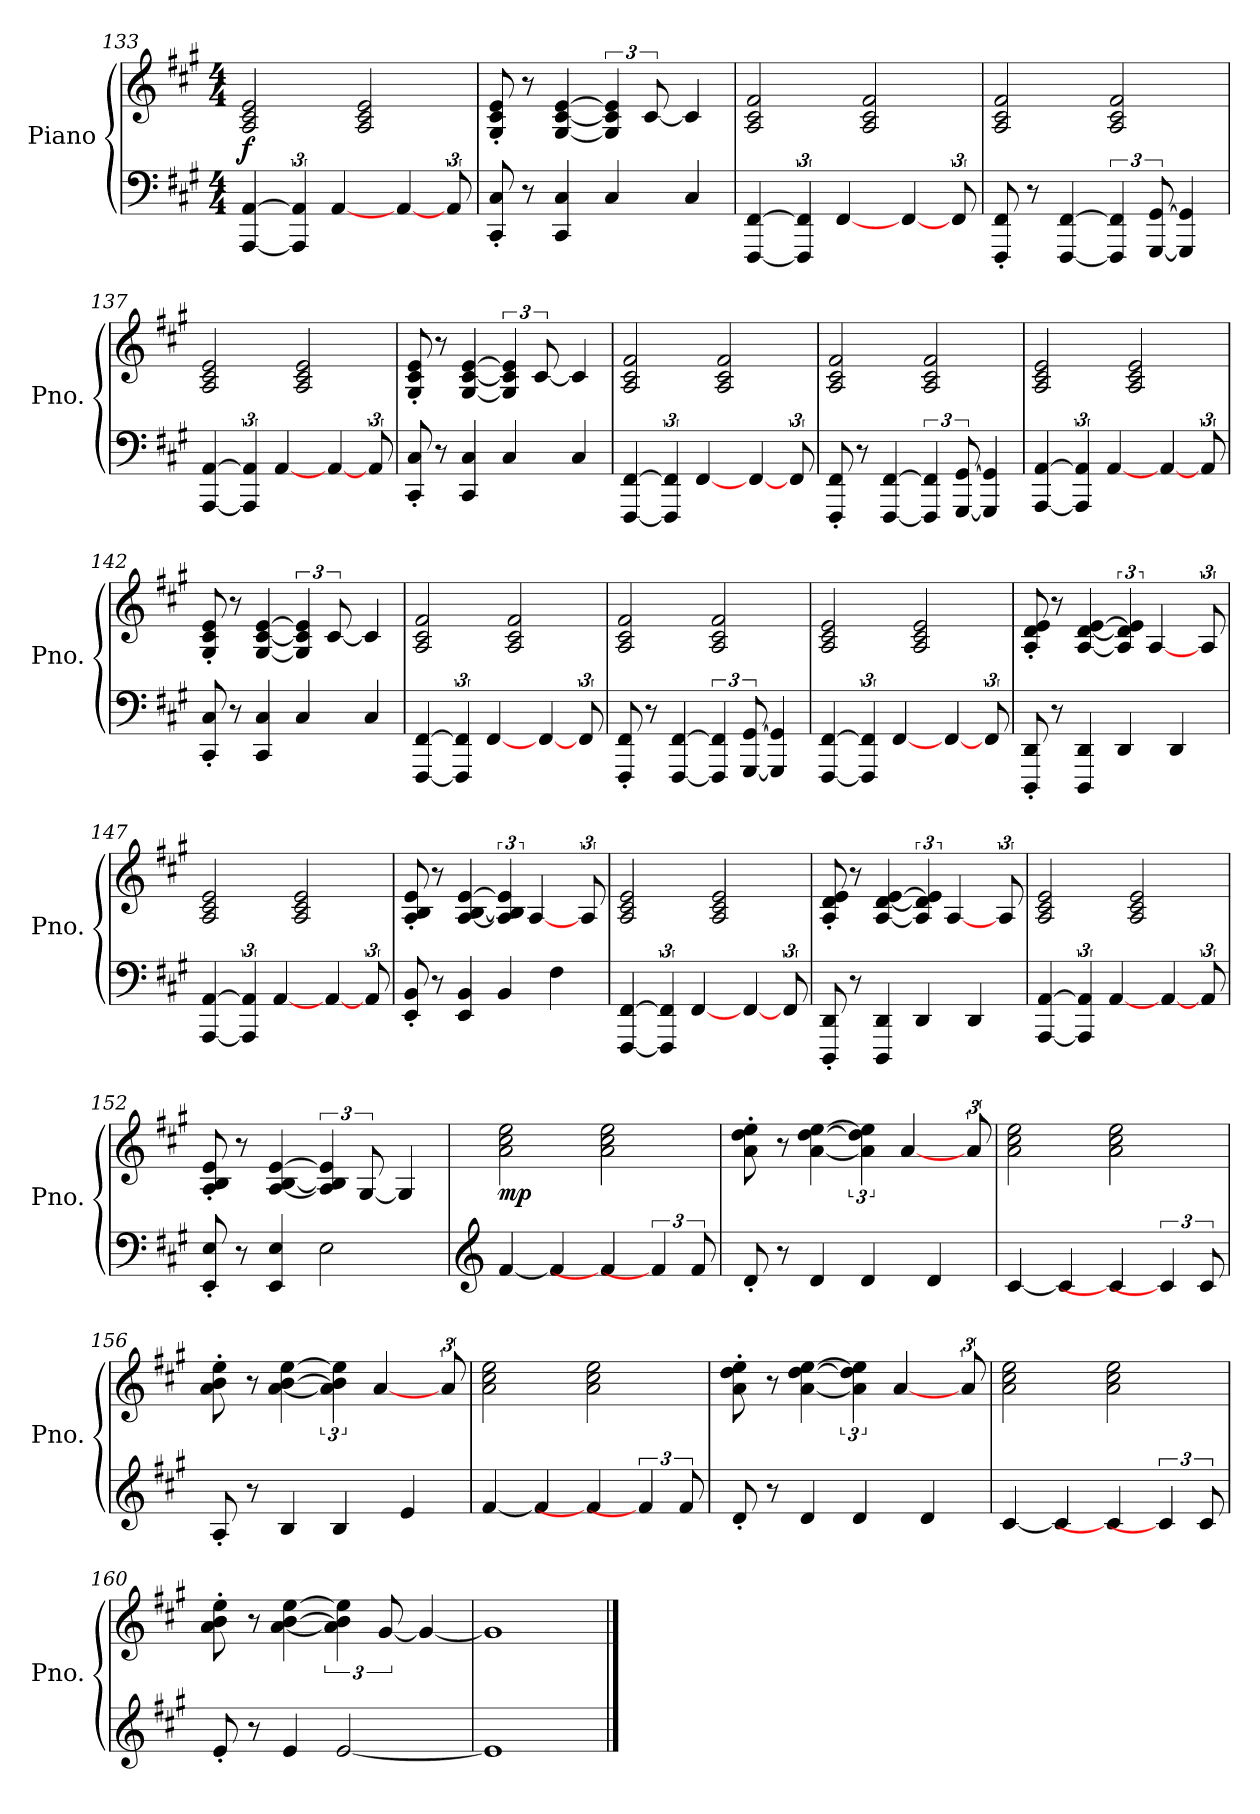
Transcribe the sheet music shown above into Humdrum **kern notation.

**kern	**kern	**dynam
*part1	*part1	*part1
*staff2	*staff1	*staff1/2
*I"Piano	*	*
*I'Pno.	*	*
*clefF4	*clefG2	*
*k[f#c#g#]	*k[f#c#g#]	*
*M4/4	*M4/4	*
=133	=133	=133
!	!	!LO:DY:b
[4AAA/ [4AA/	2A/ 2c#/ 2e/	f
6AAA/] 6AA/]	.	.
[4AA/	.	.
.	2A/ 2c#/ 2e/	.
[4AA/	.	.
12AA/	.	.
=134	=134	=134
8CC#/' 8C#/'	8G#/' 8c#/' 8e/'	.
8r	8r	.
4CC#/ 4C#/	[4G#/ [4c#/ [4e/	.
4C#/	6G#/] 6c#/] 6e/]	.
.	[12c#/	.
4C#/	4c#/]	.
=135	=135	=135
[4FFF#/ [4FF#/	2A/ 2c#/ 2f#/	.
6FFF#/] 6FF#/]	.	.
[4FF#/	.	.
.	2A/ 2c#/ 2f#/	.
[4FF#/	.	.
12FF#/	.	.
!!LO:LB:g=z
=136	=136	=136
8FFF#/' 8FF#/'	2A/ 2c#/ 2f#/	.
8r	.	.
[4FFF#/ [4FF#/	.	.
6FFF#/] 6FF#/]	2A/ 2c#/ 2f#/	.
[12GGG#/ [12GG#/	.	.
4GGG#/] 4GG#/]	.	.
=137	=137	=137
[4AAA/ [4AA/	2A/ 2c#/ 2e/	.
6AAA/] 6AA/]	.	.
[4AA/	.	.
.	2A/ 2c#/ 2e/	.
[4AA/	.	.
12AA/	.	.
=138	=138	=138
8CC#/' 8C#/'	8G#/' 8c#/' 8e/'	.
8r	8r	.
4CC#/ 4C#/	[4G#/ [4c#/ [4e/	.
4C#/	6G#/] 6c#/] 6e/]	.
.	[12c#/	.
4C#/	4c#/]	.
=139	=139	=139
[4FFF#/ [4FF#/	2A/ 2c#/ 2f#/	.
6FFF#/] 6FF#/]	.	.
[4FF#/	.	.
.	2A/ 2c#/ 2f#/	.
[4FF#/	.	.
12FF#/	.	.
!!LO:PB:g=z
=140	=140	=140
8FFF#/' 8FF#/'	2A/ 2c#/ 2f#/	.
8r	.	.
[4FFF#/ [4FF#/	.	.
6FFF#/] 6FF#/]	2A/ 2c#/ 2f#/	.
[12GGG#/ [12GG#/	.	.
4GGG#/] 4GG#/]	.	.
=141	=141	=141
[4AAA/ [4AA/	2A/ 2c#/ 2e/	.
6AAA/] 6AA/]	.	.
[4AA/	.	.
.	2A/ 2c#/ 2e/	.
[4AA/	.	.
12AA/	.	.
=142	=142	=142
8CC#/' 8C#/'	8G#/' 8c#/' 8e/'	.
8r	8r	.
4CC#/ 4C#/	[4G#/ [4c#/ [4e/	.
4C#/	6G#/] 6c#/] 6e/]	.
.	[12c#/	.
4C#/	4c#/]	.
=143	=143	=143
[4FFF#/ [4FF#/	2A/ 2c#/ 2f#/	.
6FFF#/] 6FF#/]	.	.
[4FF#/	.	.
.	2A/ 2c#/ 2f#/	.
[4FF#/	.	.
12FF#/	.	.
!!LO:LB:g=z
=144	=144	=144
8FFF#/' 8FF#/'	2A/ 2c#/ 2f#/	.
8r	.	.
[4FFF#/ [4FF#/	.	.
6FFF#/] 6FF#/]	2A/ 2c#/ 2f#/	.
[12GGG#/ [12GG#/	.	.
4GGG#/] 4GG#/]	.	.
=145	=145	=145
[4FFF#/ [4FF#/	2A/ 2c#/ 2e/	.
6FFF#/] 6FF#/]	.	.
[4FF#/	.	.
.	2A/ 2c#/ 2e/	.
[4FF#/	.	.
12FF#/	.	.
=146	=146	=146
8DDD/' 8DD/'	8A/' 8d/' 8e/'	.
8r	8r	.
4DDD/ 4DD/	[4A/ [4d/ [4e/	.
4DD/	6A/] 6d/] 6e/]	.
.	[4A/	.
4DD/	.	.
.	12A/	.
=147	=147	=147
[4AAA/ [4AA/	2A/ 2c#/ 2e/	.
6AAA/] 6AA/]	.	.
[4AA/	.	.
.	2A/ 2c#/ 2e/	.
[4AA/	.	.
12AA/	.	.
!!LO:LB:g=z
=148	=148	=148
8EE/' 8BB/'	8A/' 8B/' 8e/'	.
8r	8r	.
4EE/ 4BB/	[4A/ [4B/ [4e/	.
4BB/	6A/] 6B/] 6e/]	.
.	[4A/	.
4F#\	.	.
.	12A/	.
=149	=149	=149
[4FFF#/ [4FF#/	2A/ 2c#/ 2e/	.
6FFF#/] 6FF#/]	.	.
[4FF#/	.	.
.	2A/ 2c#/ 2e/	.
[4FF#/	.	.
12FF#/	.	.
=150	=150	=150
8DDD/' 8DD/'	8A/' 8d/' 8e/'	.
8r	8r	.
4DDD/ 4DD/	[4A/ [4d/ [4e/	.
4DD/	6A/] 6d/] 6e/]	.
.	[4A/	.
4DD/	.	.
.	12A/	.
=151	=151	=151
[4AAA/ [4AA/	2A/ 2c#/ 2e/	.
6AAA/] 6AA/]	.	.
[4AA/	.	.
.	2A/ 2c#/ 2e/	.
[4AA/	.	.
12AA/	.	.
!!LO:LB:g=z
=152	=152	=152
8EE/' 8E/'	8A/' 8B/' 8e/'	.
8r	8r	.
4EE/ 4E/	[4A/ [4B/ [4e/	.
2E\	6A/] 6B/] 6e/]	.
.	[12G#/	.
.	4G#/]	.
=153	=153	=153
*clefG2	*	*
!	!	!LO:DY:b
[4f#/	2a\ 2cc#\ 2ee\	mp
4f#/]	.	.
4f#/]	2a\ 2cc#\ 2ee\	.
6f#/]	.	.
12f#/	.	.
=154	=154	=154
8d'/	8a\' 8dd\' 8ee\'	.
8r	8r	.
4d/	[4a\ [4dd\ [4ee\	.
4d/	6a\] 6dd\] 6ee\]	.
.	[4a/	.
4d/	.	.
.	12a/	.
=155	=155	=155
[4c#/	2a\ 2cc#\ 2ee\	.
4c#/]	.	.
4c#/]	2a\ 2cc#\ 2ee\	.
6c#/]	.	.
12c#/	.	.
!!LO:LB:g=z
=156	=156	=156
8A'/	8a\' 8b\' 8ee\'	.
8r	8r	.
4B/	[4a\ [4b\ [4ee\	.
4B/	6a\] 6b\] 6ee\]	.
.	[4a/	.
4e/	.	.
.	12a/	.
=157	=157	=157
[4f#/	2a\ 2cc#\ 2ee\	.
4f#/]	.	.
4f#/]	2a\ 2cc#\ 2ee\	.
6f#/]	.	.
12f#/	.	.
=158	=158	=158
8d'/	8a\' 8dd\' 8ee\'	.
8r	8r	.
4d/	[4a\ [4dd\ [4ee\	.
4d/	6a\] 6dd\] 6ee\]	.
.	[4a/	.
4d/	.	.
.	12a/	.
=159	=159	=159
[4c#/	2a\ 2cc#\ 2ee\	.
4c#/]	.	.
4c#/]	2a\ 2cc#\ 2ee\	.
6c#/]	.	.
12c#/	.	.
!!LO:PB:g=z
=160	=160	=160
8e'/	8a\' 8b\' 8ee\'	.
8r	8r	.
4e/	[4a\ [4b\ [4ee\	.
[2e/	6a\] 6b\] 6ee\]	.
.	[12g#/	.
.	4g#/_	.
=161	=161	=161
1e]	1g#]	.
==	==	==
*-	*-	*-
